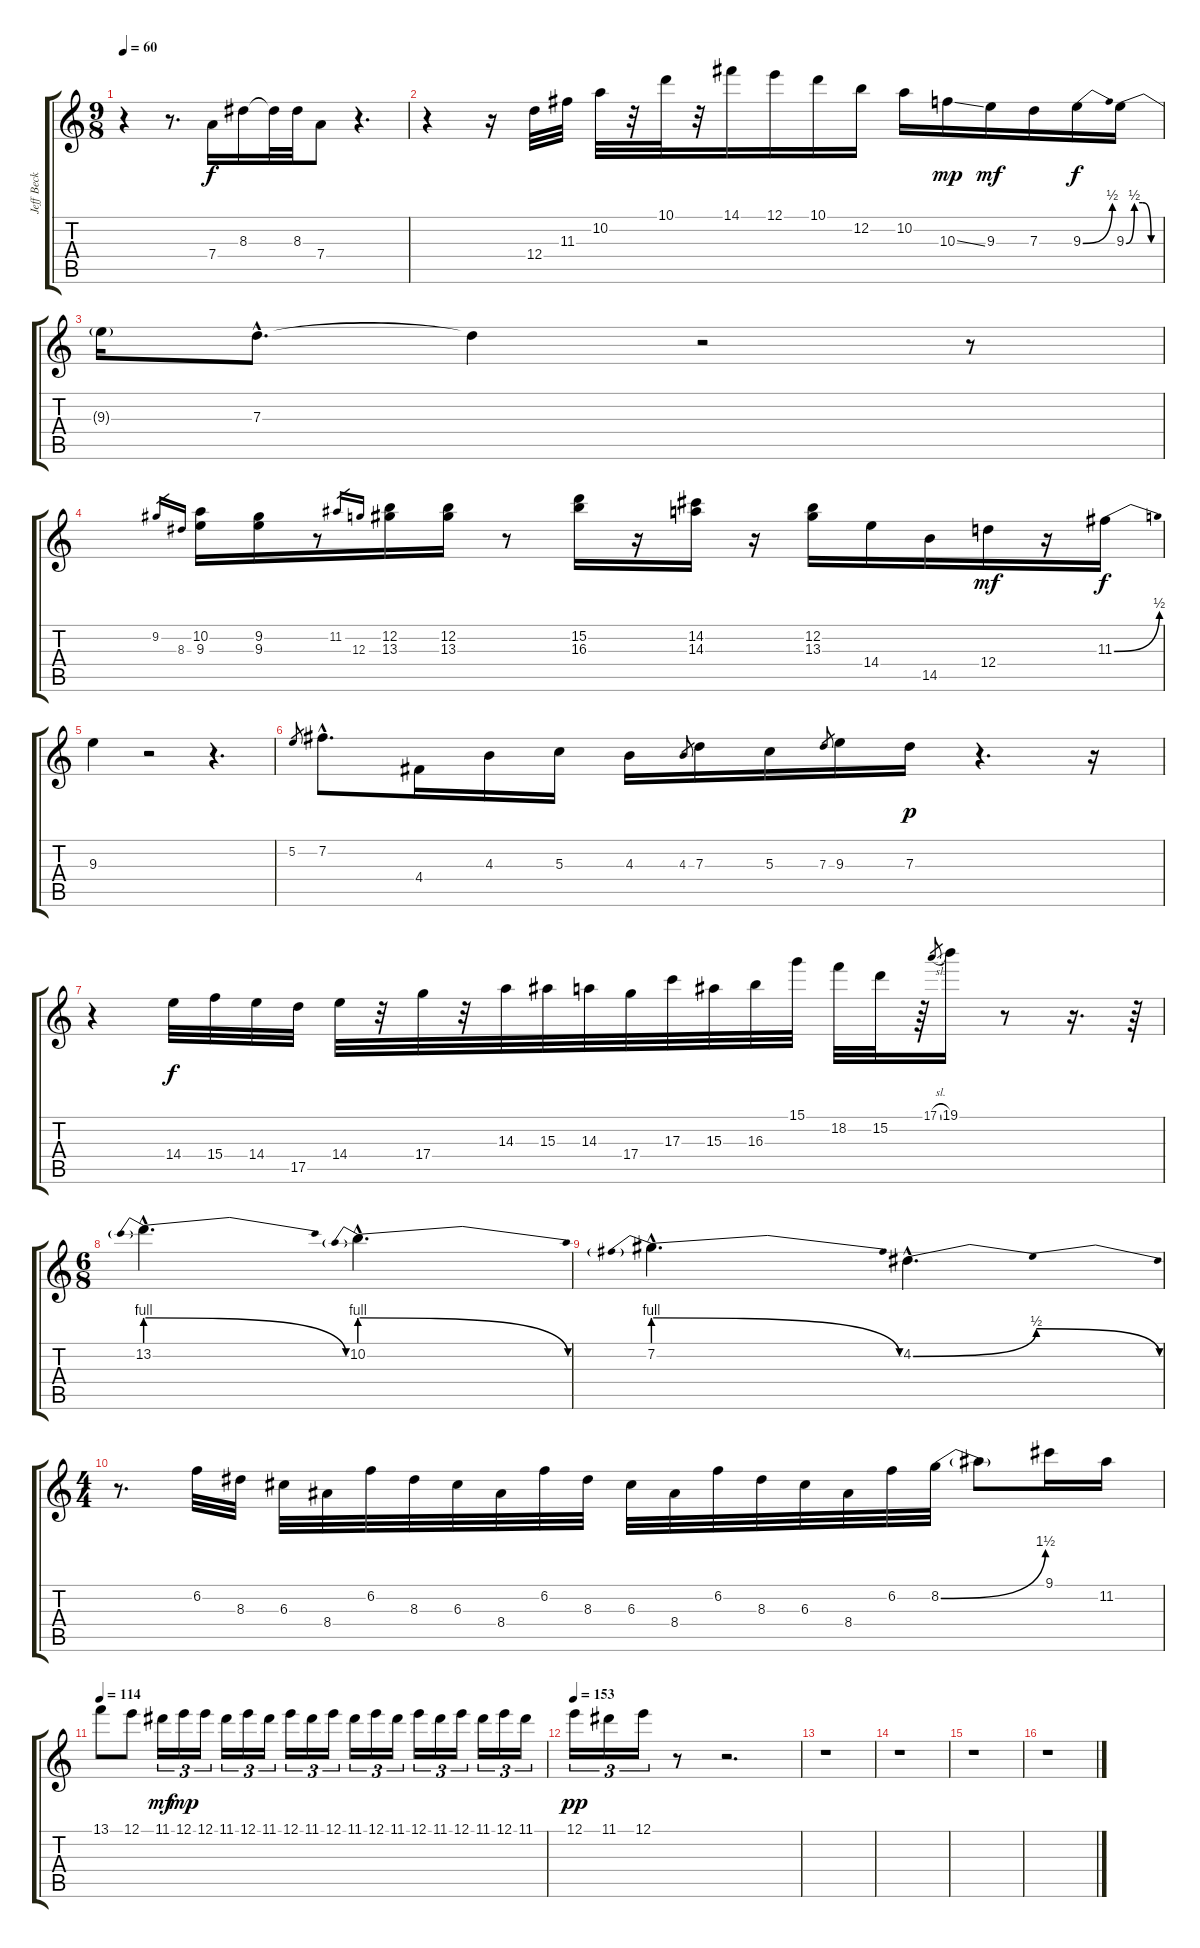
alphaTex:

\track ("Jeff Beck" "Jeff Beck") {instrument overdrivenguitar}
\staff {score tabs}
\tuning (E4 B3 G3 D3 A2 E2) {hide}
\ts (9 8)
\tempo 60
\clef g2
\ks c
r.4{dy mp} r.8{d} 7.4.16{dy f} 8.3.16 8.3{t}.32 8.3.32 7.4.8 r.4{d} |
r.4 r.16 12.4.32 11.3.32 10.2.32 r.32 10.1.32 r.32 14.1.16 12.1.16 10.1.16 12.2.16 10.2.16 10.3{ss}.16{dy mp} 9.3.16{dy mf} 7.3.16 9.3{be (bend 0 0 60 2)}.16{dy f} 9.3{be (custom 0 0 15 2 30 2 45 0 60 0)}.16 |
9.3{t}.16 7.3{hac}.8{d} 7.3{t}.4 r.2 r.8 |
9.2.16{gr} 8.3.16{gr} (10.2 9.3).16 (9.2 9.3).16 r.8 11.2.16{gr} 12.3.16{gr} (12.2 13.3).16 (12.2 13.3).16 r.8 (15.2 16.3).16 r.16 (14.2 14.3).16 r.16 (12.2 13.3).16 14.4.16 14.5.16 12.4.16{dy mf} r.16 11.3{be (bend 0 0 60 2)}.16{dy f} |
9.3.4 r.2 r.4{d} |
5.2.8{gr} 7.2{hac}.8{d} 4.4.16 4.3.16 5.3.16 4.3.16 4.3.8{gr} 7.3.16 5.3.16 7.3.8{gr} 9.3.16 7.3.16{dy p} r.4{d} r.16 |
r.4 14.4.32{dy f} 15.4.32 14.4.32 17.5.32 14.4.32 r.32 17.4.32 r.32 14.3.32 15.3.32 14.3.32 17.4.32 17.3.32 15.3.32 16.3.32 15.1.32 18.2.32 15.2.32 r.64 17.1{sl}.8{gr} 19.1.16 r.8 r.16{d} r.64 |
\ts (6 8)
13.2{be (prebendrelease 0 4 60 0) hac}.4{d} 10.2{be (prebendrelease 0 4 60 0) hac}.4{d} |
7.2{be (prebendrelease 0 4 60 0) hac}.4{d} 4.2{be (bendrelease 0 0 5 2 35 2 60 0) hac}.4{d} |
\ts (4 4)
r.8{d} 6.2.32 8.3.32 6.3.32 8.4.32 6.2.32 8.3.32 6.3.32 8.4.32 6.2.32 8.3.32 6.3.32 8.4.32 6.2.32 8.3.32 6.3.32 8.4.32 6.2.32 8.2{be (bend 0 0 60 6)}.32 8.2{t}.8 9.1.16 11.2.16 |
\tempo 114
13.1.8 12.1.8 11.1.16{tu (3 2) dy mf} 12.1.16{tu (3 2) dy mp} 12.1.16{tu (3 2)} 11.1.16{tu (3 2)} 12.1.16{tu (3 2)} 11.1.16{tu (3 2)} 12.1.16{tu (3 2)} 11.1.16{tu (3 2)} 12.1.16{tu (3 2)} 11.1.16{tu (3 2)} 12.1.16{tu (3 2)} 11.1.16{tu (3 2)} 12.1.16{tu (3 2)} 11.1.16{tu (3 2)} 12.1.16{tu (3 2)} 11.1.16{tu (3 2)} 12.1.16{tu (3 2)} 11.1.16{tu (3 2)} |
\tempo 153
12.1.16{tu (3 2) dy pp} 11.1.16{tu (3 2)} 12.1.16{tu (3 2)} r.8 r.2{d} |
r.1 |
r.1 |
r.1 |
r.1
